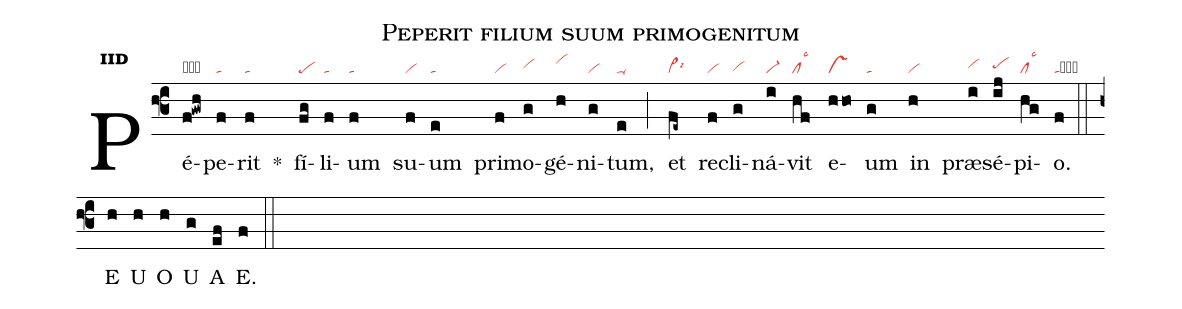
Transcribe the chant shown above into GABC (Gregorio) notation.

name:Peperit filium suum primogenitum;
office-part:an;
mode:2d;
nabc-lines:1;
%%
initial-style: 1;
name: Peperit filium suum primogenitum;
mode: 2;
office-part: Antiphona;
annotation: Ant.;
annotation: ii d;
nabc-lines: 1;
%%
(f3) Pé(f!gwh|obqlppt1)pe(f|ta)rit(f|ta) <sp>*</sp>() fí(fg|pe)li(f|ta)um(f|ta) su(f|vi)um(e|ta) pri(f|vi)mo(g|vihh)gé(h|vihj)ni(g|vi)tum,(e|ta-) (;) et(fe~|vi>lsi6) re(f|vi)cli(g|vihg)ná(i|vi-)vit(hf|cllsc3) e(hho|vs)um(g|ta) in(h|vi) præ(i|vihh)sé(ij|pehh)pi(hg|cllsc3)o.(f|tacb) (::)
E(h) U(h) O(h) U(g) A(ef) E.(f) (::)
